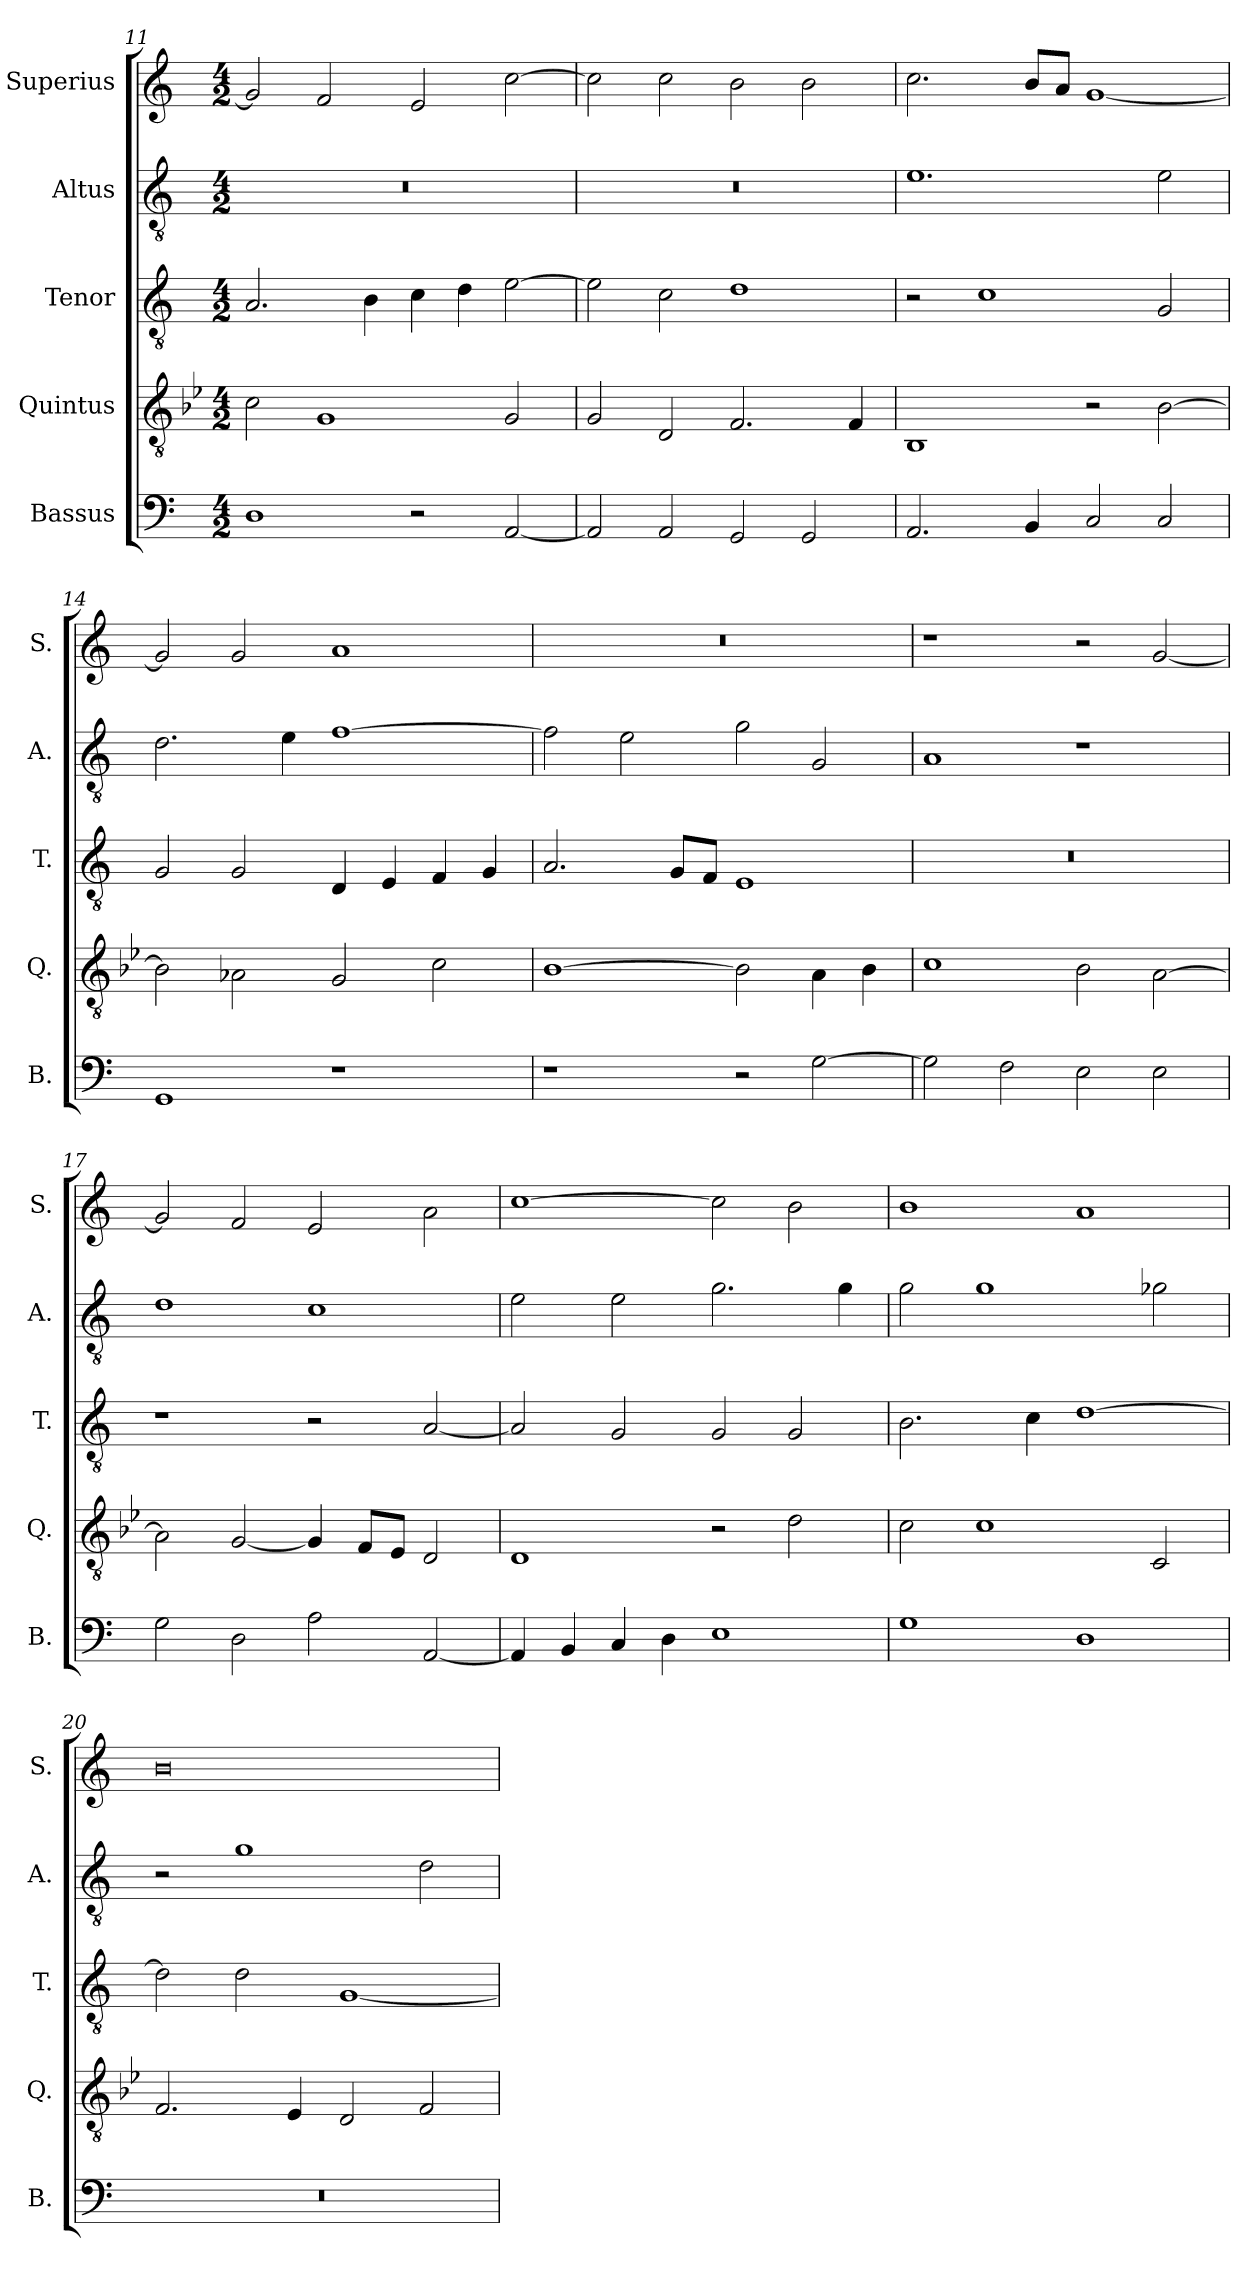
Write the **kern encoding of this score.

**kern	**kern	**kern	**kern	**kern
*part5	*part4	*part3	*part2	*part1
*staff5	*staff4	*staff3	*staff2	*staff1
*I"Bassus	*I"Quintus	*I"Tenor	*I"Altus	*I"Superius
*I'B.	*I'Q.	*I'T.	*I'A.	*I'S.
!!LO:LB:g=z
*clefF4	*clefGv2	*clefGv2	*clefGv2	*clefG2
*	*ITrd8c14	*	*ITrd1c2	*
*k[]	*k[b-e-]	*k[]	*k[b-e-]	*k[]
*M4/2	*M4/2	*M4/2	*M4/2	*M4/2
=11	=11	=11	=11	=11
1D	2C\	2.A/	0r	2g/]
.	1GG	.	.	2f/
.	.	4B\	.	.
2r	.	4c\	.	2e/
.	.	4d\	.	.
[2AA/	2GG/	[2e\	.	[2cc\
=12	=12	=12	=12	=12
2AA/]	2GG/	2e\]	0r	2cc\]
2AA/	2DD/	2c\	.	2cc\
2GG/	2.FF/	1d	.	2b\
2GG/	.	.	.	2b\
.	4FF/	.	.	.
=13	=13	=13	=13	=13
2.AA/	1BBB-	2r	1.d	2.cc\
.	.	1c	.	.
4BB/	.	.	.	8b/L
.	.	.	.	8a/J
2C/	2r	.	.	[1g
2C/	[2BB-\	2G/	2d\	.
=14	=14	=14	=14	=14
1GG	2BB-\]	2G/	2.c\	2g/]
.	2AA-X\	2G/	.	2g/
.	.	.	4d\	.
1r	2GG/	4D/	[1e-	1a
.	.	4E/	.	.
.	2C\	4F/	.	.
.	.	4G/	.	.
!!LO:PB:g=z
=15	=15	=15	=15	=15
1r	[1BB-	2.A/	2e-\]	0r
.	.	.	2d\	.
.	.	8G/L	.	.
.	.	8F/J	.	.
2r	2BB-\]	1E	2f\	.
[2G\	4AA\	.	2F/	.
.	4BB-\	.	.	.
=16	=16	=16	=16	=16
2G\]	1C	0r	1G	1r
2F\	.	.	.	.
2E\	2BB-\	.	1r	2r
2E\	[2AA\	.	.	[2g/
=17	=17	=17	=17	=17
2G\	2AA\]	1r	1c	2g/]
2D\	[2GG/	.	.	2f/
2A\	4GG/]	2r	1B-	2e/
.	8FF/L	.	.	.
.	8EE-/J	.	.	.
[2AA/	2DD/	[2A/	.	2a\
=18	=18	=18	=18	=18
4AA/]	1DD	2A/]	2d\	[1cc
4BB/	.	.	.	.
4C/	.	2G/	2d\	.
4D\	.	.	.	.
1E	2r	2G/	2.f\	2cc\]
.	2D\	2G/	.	2b\
.	.	.	4f\	.
!!LO:LB:g=z
=19	=19	=19	=19	=19
1G	2C\	2.B\	2f\	1b
.	1C	.	1f	.
.	.	4c\	.	.
1D	.	[1d	.	1a
.	2CC/	.	2f-X\	.
=20	=20	=20	=20	=20
0r	2.FF/	2d\]	2r	0b
.	.	2d\	1f	.
.	4EE-/	.	.	.
.	2DD/	[1G	.	.
.	2FF/	.	2c\	.
=	=	=	=	=
*-	*-	*-	*-	*-
